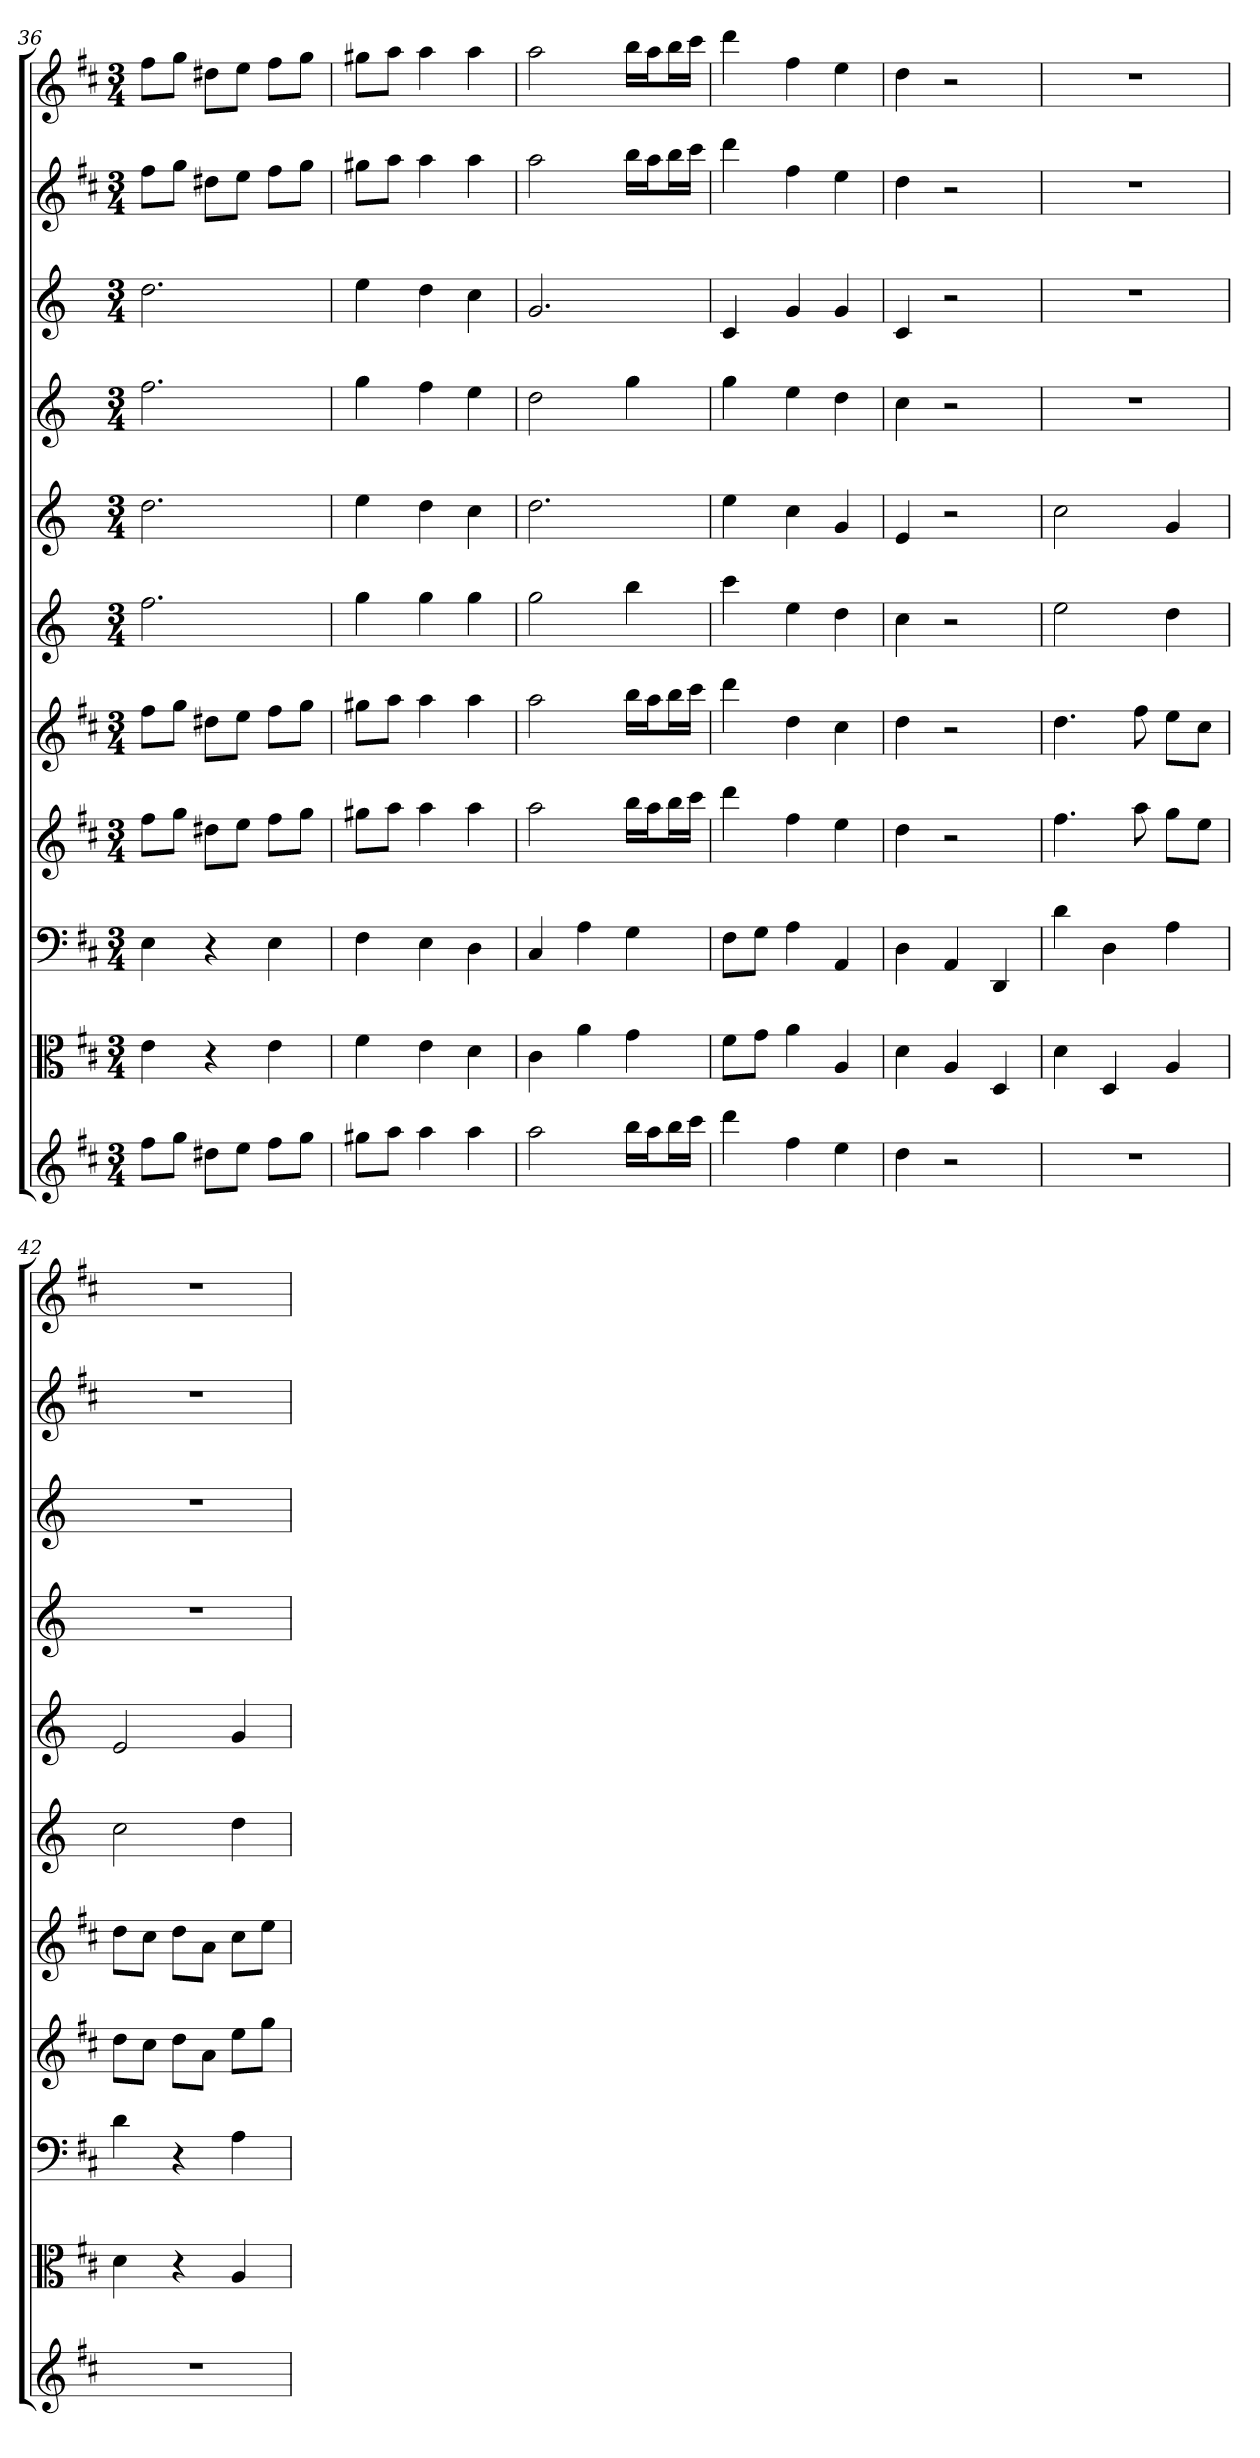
**kern	**kern	**kern	**kern	**kern	**kern	**kern	**kern	**kern	**kern	**kern
*part11	*part10	*part9	*part8	*part7	*part6	*part5	*part4	*part3	*part2	*part1
*staff11	*staff10	*staff9	*staff8	*staff7	*staff6	*staff5	*staff4	*staff3	*staff2	*staff1
*	*clefC3	*clefF4	*	*	*	*	*	*	*	*
*k[f#c#]	*k[f#c#]	*k[f#c#]	*k[f#c#]	*k[f#c#]	*k[]	*k[]	*k[]	*k[]	*k[f#c#]	*k[f#c#]
*D:	*D:	*D:	*D:	*D:	*	*	*	*	*D:	*D:
*M3/4	*M3/4	*M3/4	*M3/4	*M3/4	*M3/4	*M3/4	*M3/4	*M3/4	*M3/4	*M3/4
=36	=36	=36	=36	=36	=36	=36	=36	=36	=36	=36
8ff#L	4e	4E	8ff#L	8ff#L	2.ff	2.dd	2.ff	2.dd	8ff#L	8ff#L
8ggJ	.	.	8ggJ	8ggJ	.	.	.	.	8ggJ	8ggJ
8dd#XL	4r	4r	8dd#XL	8dd#XL	.	.	.	.	8dd#XL	8dd#XL
8eeJ	.	.	8eeJ	8eeJ	.	.	.	.	8eeJ	8eeJ
8ff#L	4e	4E	8ff#L	8ff#L	.	.	.	.	8ff#L	8ff#L
8ggJ	.	.	8ggJ	8ggJ	.	.	.	.	8ggJ	8ggJ
=37	=37	=37	=37	=37	=37	=37	=37	=37	=37	=37
8gg#XL	4f#	4F#	8gg#XL	8gg#XL	4gg	4ee	4gg	4ee	8gg#XL	8gg#XL
8aaJ	.	.	8aaJ	8aaJ	.	.	.	.	8aaJ	8aaJ
4aa	4e	4E	4aa	4aa	4gg	4dd	4ff	4dd	4aa	4aa
4aa	4d	4D	4aa	4aa	4gg	4cc	4ee	4cc	4aa	4aa
=38	=38	=38	=38	=38	=38	=38	=38	=38	=38	=38
2aa	4c#	4C#	2aa	2aa	2gg	2.dd	2dd	2.g	2aa	2aa
.	4a	4A	.	.	.	.	.	.	.	.
16bbLL	4g	4G	16bbLL	16bbLL	4bb	.	4gg	.	16bbLL	16bbLL
16aaJ	.	.	16aaJ	16aaJ	.	.	.	.	16aaJ	16aaJ
16bbL	.	.	16bbL	16bbL	.	.	.	.	16bbL	16bbL
16ccc#JJ	.	.	16ccc#JJ	16ccc#JJ	.	.	.	.	16ccc#JJ	16ccc#JJ
=39	=39	=39	=39	=39	=39	=39	=39	=39	=39	=39
4ddd	8f#\L	8F#\L	4ddd	4ddd	4ccc	4ee	4gg	4c	4ddd	4ddd
.	8g\J	8G\J	.	.	.	.	.	.	.	.
4ff#	4a	4A	4ff#	4dd	4ee	4cc	4ee	4g	4ff#	4ff#
4ee	4A	4AA	4ee	4cc#	4dd	4g	4dd	4g	4ee	4ee
=40	=40	=40	=40	=40	=40	=40	=40	=40	=40	=40
4dd	4d	4D	4dd	4dd	4cc	4e	4cc	4c	4dd	4dd
2r	4A	4AA	2r	2r	2r	2r	2r	2r	2r	2r
.	4D	4DD	.	.	.	.	.	.	.	.
=41	=41	=41	=41	=41	=41	=41	=41	=41	=41	=41
2.r	4d	4d	4.ff#	4.dd	2ee	2cc	2.r	2.r	2.r	2.r
.	4D	4D	.	.	.	.	.	.	.	.
.	.	.	8aa	8ff#	.	.	.	.	.	.
.	4A	4A	8ggL	8eeL	4dd	4g	.	.	.	.
.	.	.	8eeJ	8cc#J	.	.	.	.	.	.
=42	=42	=42	=42	=42	=42	=42	=42	=42	=42	=42
2.r	4d	4d	8ddL	8ddL	2cc	2e	2.r	2.r	2.r	2.r
.	.	.	8cc#J	8cc#J	.	.	.	.	.	.
.	4r	4r	8ddL	8ddL	.	.	.	.	.	.
.	.	.	8aJ	8aJ	.	.	.	.	.	.
.	4A	4A	8eeL	8cc#L	4dd	4g	.	.	.	.
.	.	.	8ggJ	8eeJ	.	.	.	.	.	.
=	=	=	=	=	=	=	=	=	=	=
*-	*-	*-	*-	*-	*-	*-	*-	*-	*-	*-
